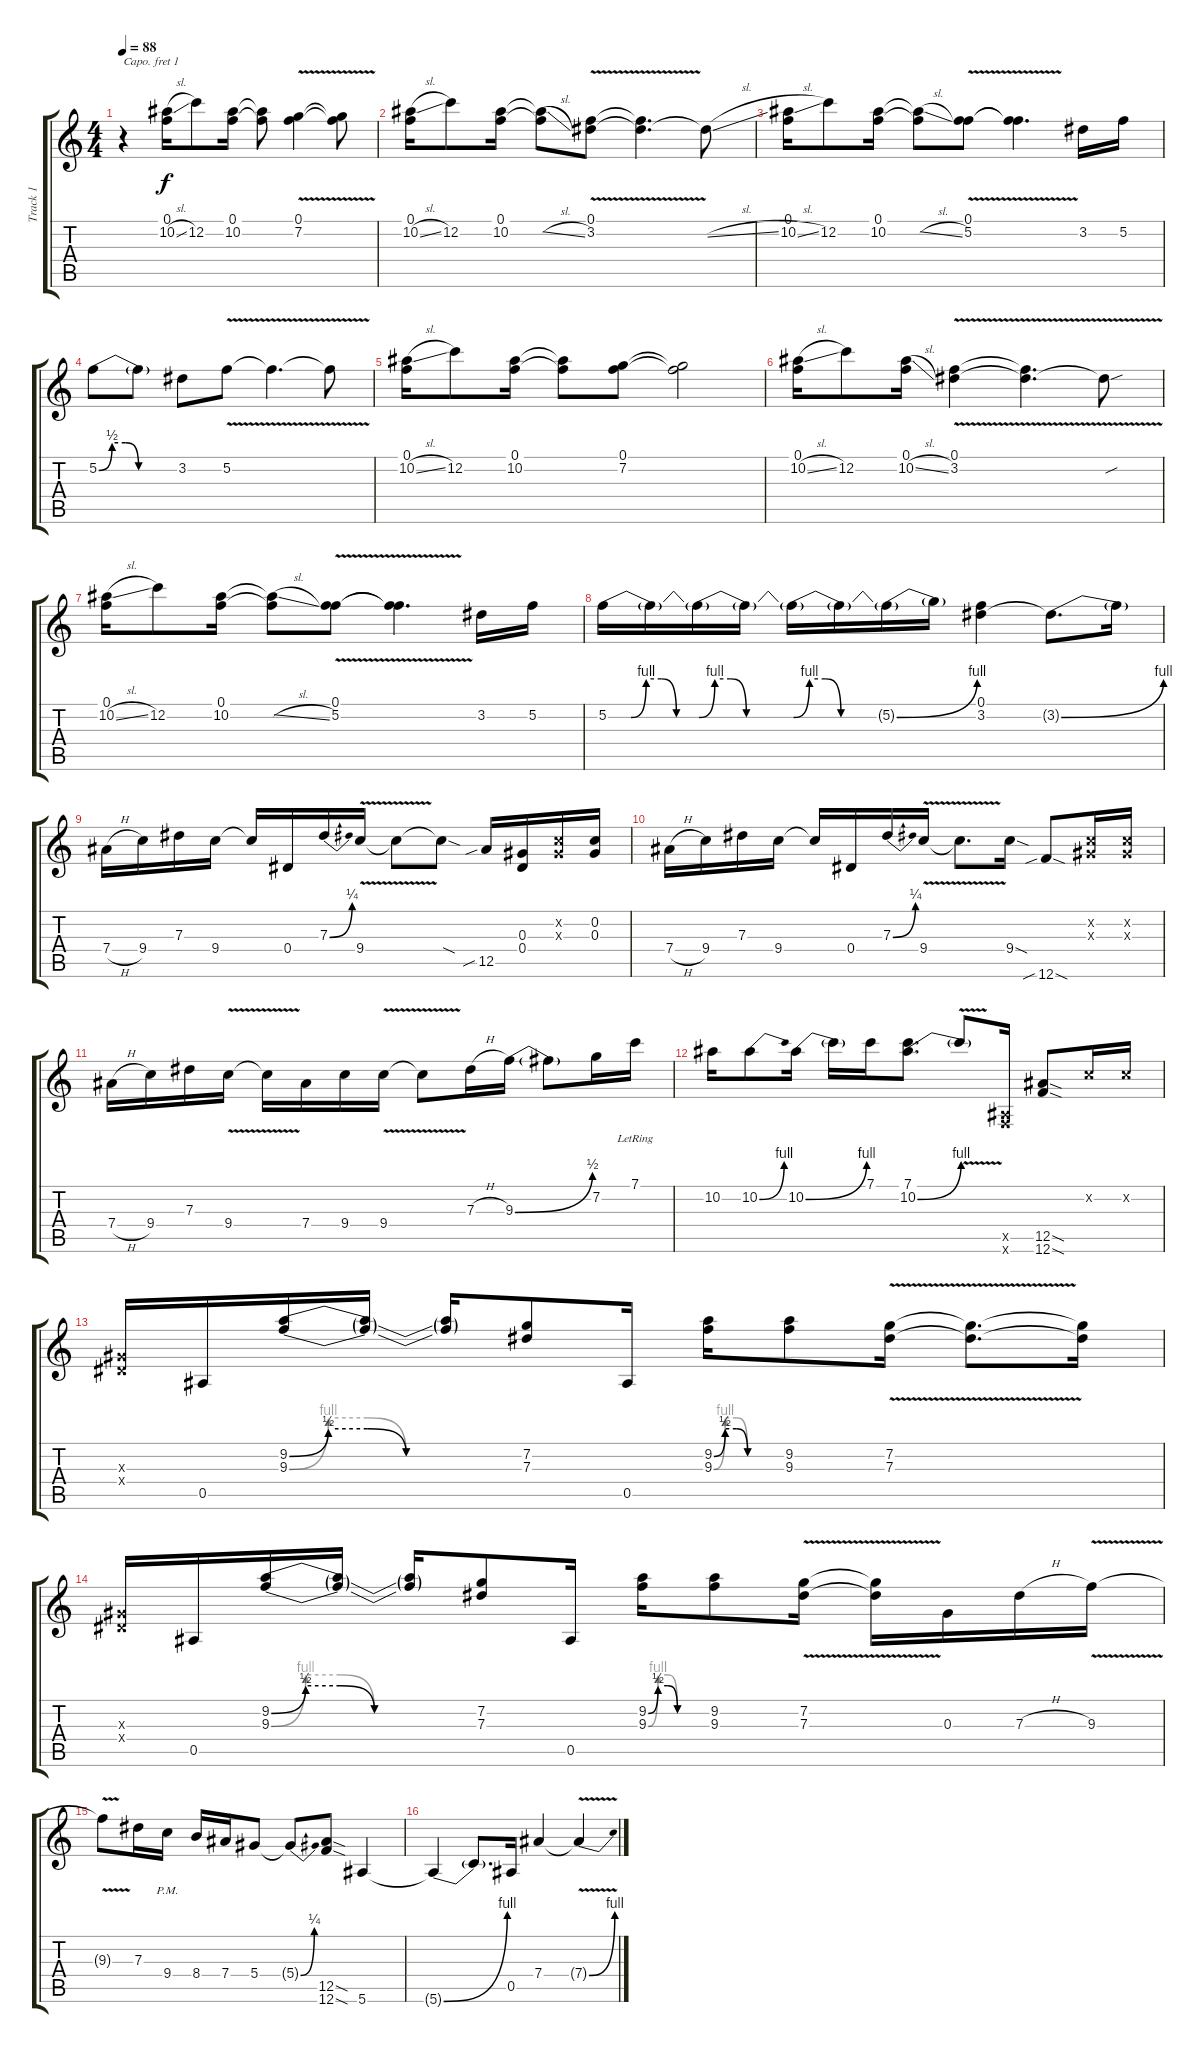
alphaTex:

\track ("Track 1" "Track 1") {instrument distortionguitar}
\staff {score tabs}
\capo 1
\tuning (E4 B3 G3 D3 A2 E2) {hide}
\ts (4 4)
\tempo 88
\clef g2
\ks c
r.4{dy f} (0.1 10.2{sl}).16 12.2.8 (0.1 10.2).16 (0.1{t} 10.2{t}).8 (0.1 7.2{v}).4 (0.1{t} 7.2{t}).8 |
(0.1 10.2{sl}).16 12.2.8 (0.1 10.2).16 (0.1{t} 10.2{sl t}).8 (0.1 3.2{v}).8 (0.1{t} 3.2{t}).4{d} 3.2{sl t}.8 |
(0.1 10.2{sl}).16 12.2.8 (0.1 10.2).16 (0.1{t} 10.2{sl t}).8 (0.1{v} 5.2{v}).8 (0.1{t} 5.2{t}).4{d} 3.2.16 5.2.16 |
5.2{be (custom 0 0 10 2 20 2 30 0 60 0)}.8 5.2{t}.8 3.2.8 5.2{v}.8 5.2{v t}.4{d} 5.2{t}.8 |
(0.1 10.2{sl}).16 12.2.8 (0.1 10.2).16 (0.1{t} 10.2{t}).8 (0.1 7.2).8 (0.1{t} 7.2{t}).2 |
(0.1 10.2{sl}).16 12.2.8 (0.1 10.2{sl}).16 (0.1{v} 3.2).4 (0.1{t} 3.2{v t}).4{d} 3.2{sou t}.8 |
(0.1 10.2{sl}).16 12.2.8 (0.1 10.2).16 (0.1{t} 10.2{sl t}).8 (0.1{v} 5.2).8 (0.1{t} 5.2{t}).4{d} 3.2.16 5.2.16 |
5.2{be (custom 0 0 15 0 25 4 35 4 45 0 60 0)}.16 5.2{t}.16 5.2{be (custom 0 0 10 4 20 4 30 0 60 0) t}.16 5.2{t}.16 5.2{be (custom 0 0 10 4 20 4 30 0 60 0) t}.16 5.2{t}.16 5.2{be (bend 0 0 60 4) t}.16 5.2{t}.16 (0.1 3.2).4 3.2{be (bend 0 0 60 4) t}.8{d} 3.2{t}.16 |
7.4{h}.16 9.4.16 7.3.16 9.4.16 9.4{t}.16 0.4.16 7.3{be (bend 0 0 60 1)}.16 9.4{v}.16 9.4{t}.8 9.4{sod t}.8 12.5{sib}.16 (0.3 0.4).16 (0.2{x} 0.3{x}).16 (0.2 0.3).16 |
7.4{h}.16 9.4.16 7.3.16 9.4.16 9.4{t}.16 0.4.16 7.3{be (bend 0 0 60 1)}.16 9.4{v}.16 9.4{t}.8{d} 9.4{sod}.16 12.6{sib sod}.8 (0.2{x} 0.3{x}).16 (0.2{x} 0.3{x}).16 |
7.4{h}.16 9.4.16 7.3.16 9.4{v}.16 9.4{t}.16 7.4.16 9.4.16 9.4{v}.16 9.4{t}.8 7.3{h}.16 9.3{be (bend 0 0 60 2)}.16 9.3{t}.8 7.2.16 7.1{lr}.16 |
10.2.16 10.2{be (bend 0 0 60 4)}.8 10.2{be (bend 0 0 60 4)}.16 10.2{t}.16 7.1.16 (7.1 10.2{be (bend 0 0 60 4)}).8{d} 10.2{v t}.8 (0.5{x} 0.6{x}).16 (12.5{sod} 12.6{sod}).8 0.2{x}.16 0.2{x}.16 |
(0.3{x} 0.4{x}).16 0.5.16 (9.2{be (custom 0 0 10 2 20 2 30 0 60 0)} 9.3{be (custom 0 0 10 4 20 4 30 0 60 0)}).16 (9.2{t} 9.3{t}).16 (9.2{t} 9.3{t}).16 (7.2 7.3).8 0.5.16 (9.2{be (custom 0 0 10 2 20 2 30 0 60 0)} 9.3{be (custom 0 0 10 4 20 4 30 0 60 0)}).16 (9.2 9.3).8 (7.2{v} 7.3).16 (7.2{t} 7.3{t}).8{d} (7.2{t} 7.3{t}).16 |
(0.3{x} 0.4{x}).16 0.5.16 (9.2{be (custom 0 0 10 2 20 2 30 0 60 0)} 9.3{be (custom 0 0 10 4 20 4 30 0 60 0)}).16 (9.2{t} 9.3{t}).16 (9.2{t} 9.3{t}).16 (7.2 7.3).8 0.5.16 (9.2{be (custom 0 0 10 2 20 2 30 0 60 0)} 9.3{be (custom 0 0 10 4 20 4 30 0 60 0)}).16 (9.2 9.3).8 (7.2{v} 7.3).16 (7.2{t} 7.3{t}).16 0.3.16 7.3{h}.16 9.3{v}.16 |
9.3{t}.8 7.3.16 9.4{pm}.16 8.4.16 7.4.16 5.4.8 5.4{be (bend 0 0 60 1) t}.8 (12.5{sod} 12.6{sod}).8 5.6.4 |
5.6{be (bend 0 0 60 4) t}.4 5.6{t}.8{d} 0.5.16 7.4.4 7.4{be (bend 0 0 60 4) v t}.4
